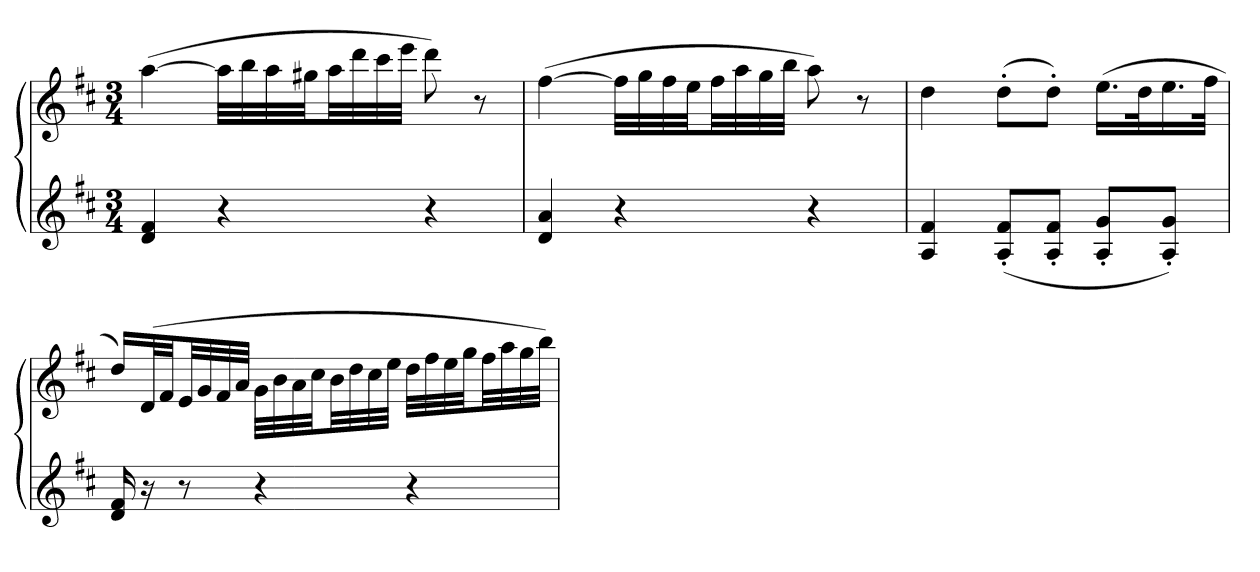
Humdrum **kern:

**kern	**kern
*part1	*part1
*staff2	*staff1
*clefG2	*clefG2
*k[f#c#]	*k[f#c#]
*M3/4	*M3/4
=	=
4d 4f#	([4aa
4r	32aaLLL]
.	32bb
.	32aa
.	32gg#XJJ
.	32aaLL
.	32ddd
.	32ccc#
.	32eeeJJJ
4r	8ddd)
.	8r
=	=
4d 4a	([4ff#
4r	32ff#LLL]
.	32gg
.	32ff#
.	32eeJJ
.	32ff#LL
.	32aa
.	32gg
.	32bbJJJ
4r	8aa)
.	8r
=	=
4A 4f#	4dd
(8A' 8f#'L	(8dd'L
8A' 8f#'J	8dd'J)
8A' 8g'L	(16.eeLL
.	32ddK
8A' 8g'J)	16.ee
.	32ff#JJk
=	=
16d 16f#	16ddLL)
16r	(32dL
.	32f#JJ
8r	32eLL
.	32g
.	32f#
.	32aJJJ
4r	32gLLL
.	32b
.	32a
.	32cc#JJ
.	32bLL
.	32dd
.	32cc#
.	32eeJJJ
4r	32ddLLL
.	32ff#
.	32ee
.	32ggJJ
.	32ff#LL
.	32aa
.	32gg
.	32bbJJJ)
=	=
*-	*-
